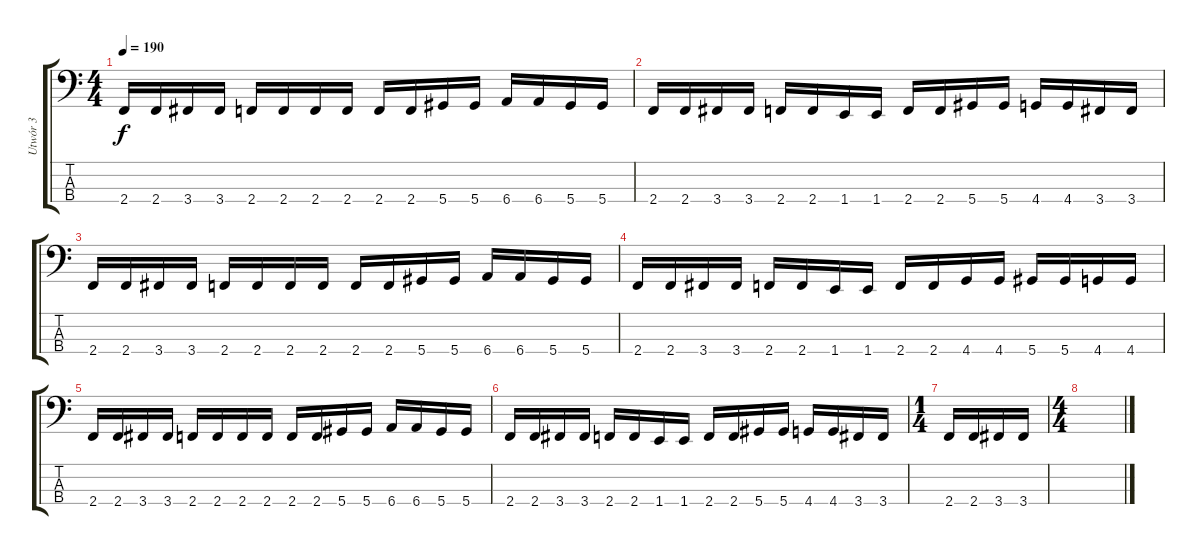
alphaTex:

\track ("Utwór 3" "Utwór 3") {instrument electricbassfinger}
\staff {score tabs}
\tuning (Gb2 Db2 Ab1 Eb1) {hide}
\ts (4 4)
\tempo 190
\clef f4
\ks c
2.4.16{dy f} 2.4.16 3.4.16 3.4.16 2.4.16 2.4.16 2.4.16 2.4.16 2.4.16 2.4.16 5.4.16 5.4.16 6.4.16 6.4.16 5.4.16 5.4.16 |
2.4.16 2.4.16 3.4.16 3.4.16 2.4.16 2.4.16 1.4.16 1.4.16 2.4.16 2.4.16 5.4.16 5.4.16 4.4.16 4.4.16 3.4.16 3.4.16 |
2.4.16 2.4.16 3.4.16 3.4.16 2.4.16 2.4.16 2.4.16 2.4.16 2.4.16 2.4.16 5.4.16 5.4.16 6.4.16 6.4.16 5.4.16 5.4.16 |
2.4.16 2.4.16 3.4.16 3.4.16 2.4.16 2.4.16 1.4.16 1.4.16 2.4.16 2.4.16 4.4.16 4.4.16 5.4.16 5.4.16 4.4.16 4.4.16 |
2.4.16 2.4.16 3.4.16 3.4.16 2.4.16 2.4.16 2.4.16 2.4.16 2.4.16 2.4.16 5.4.16 5.4.16 6.4.16 6.4.16 5.4.16 5.4.16 |
2.4.16 2.4.16 3.4.16 3.4.16 2.4.16 2.4.16 1.4.16 1.4.16 2.4.16 2.4.16 5.4.16 5.4.16 4.4.16 4.4.16 3.4.16 3.4.16 |
\ts (1 4)
2.4.16 2.4.16 3.4.16 3.4.16 |
\ts (4 4)
